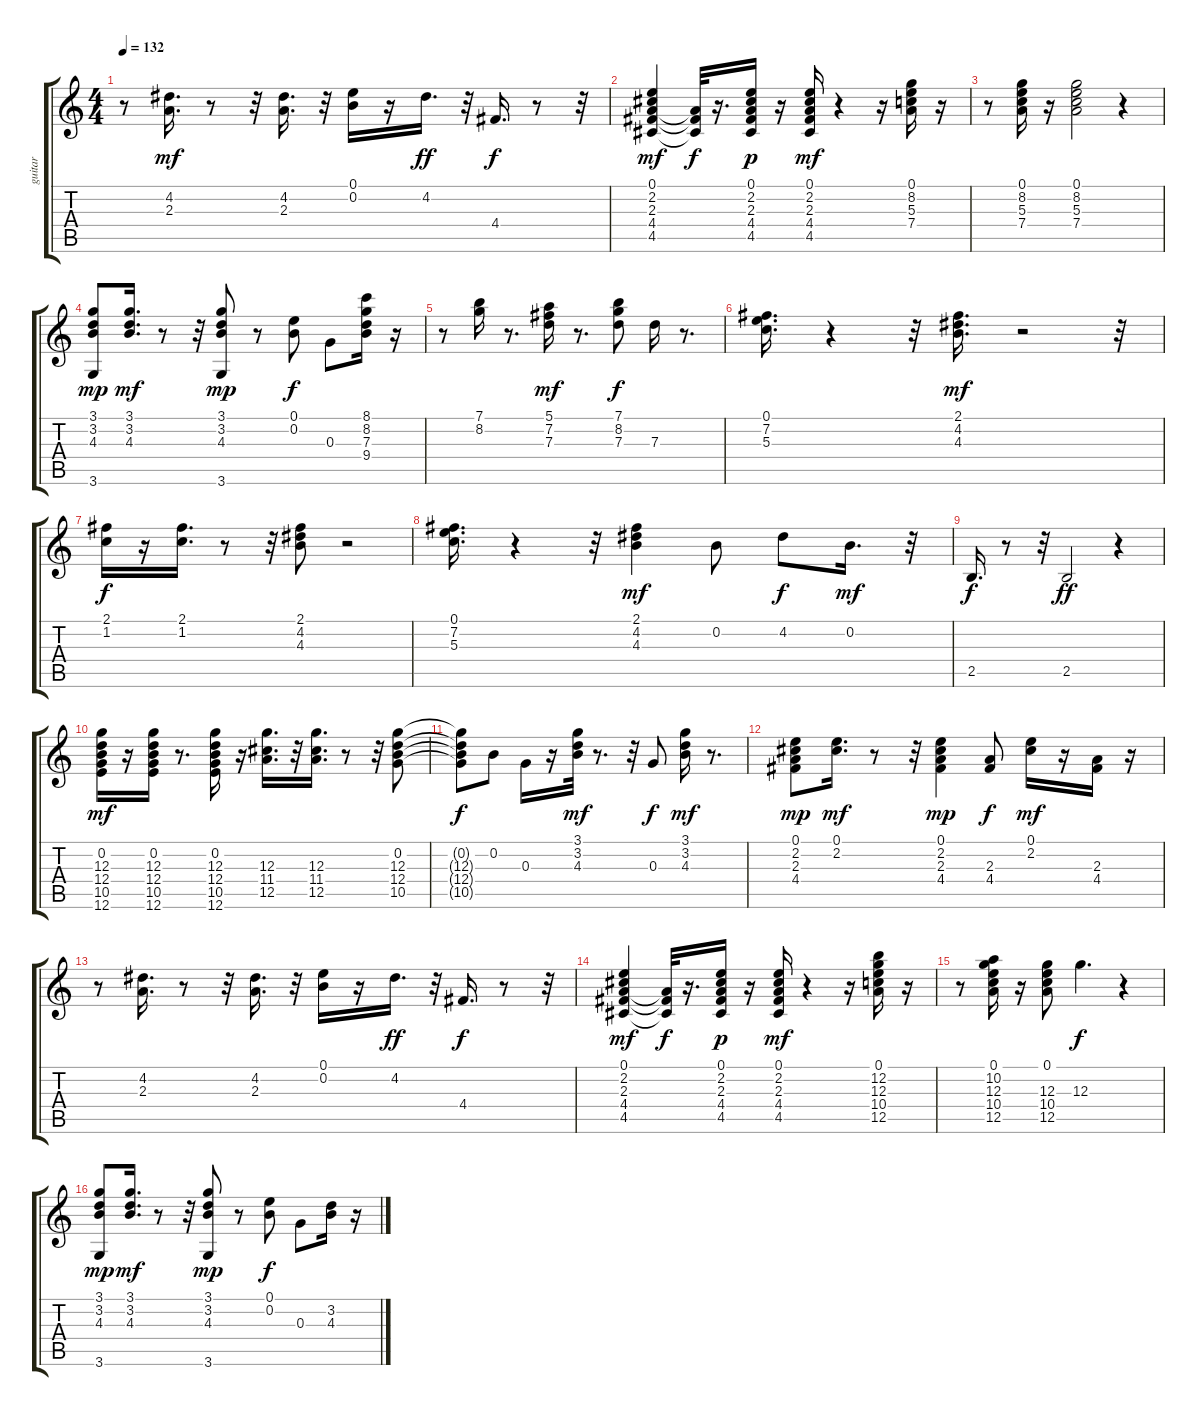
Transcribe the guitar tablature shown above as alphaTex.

\track ("guitar" "guitar") {instrument electricguitarclean}
\staff {score tabs}
\tuning (E4 B3 G3 D3 A2 E2) {hide}
\ts (4 4)
\tempo 132
\clef g2
\ks c
r.8{dy mf} (4.2 2.3).16{d} r.8 r.32 (4.2 2.3).16{d} r.32 (0.1 0.2).16 r.16 4.2.16{d dy ff} r.32 4.4.16{d dy f} r.8 r.32 |
(0.1 2.2 2.3 4.4 4.5).4{dy mf} (2.3{t} 4.4{t} 4.5{t}).32{dy f} r.16{d} (0.1 2.2 2.3 4.4 4.5).16{dy p} r.16 (0.1 2.2 2.3 4.4 4.5).16{dy mf} r.4 r.16 (0.1 8.2 5.3 7.4).16 r.16 |
r.8 (0.1 8.2 5.3 7.4).16 r.16 (0.1 8.2 5.3 7.4).2 r.4 |
(3.1 3.2 4.3 3.6).8{dy mp} (3.1 3.2 4.3).16{d dy mf} r.8 r.32 (3.1 3.2 4.3 3.6).8{dy mp} r.8 (0.1 0.2).8{dy f} 0.3.8 (8.1 8.2 7.3 9.4).16 r.16 |
r.8 (7.1 8.2).16 r.8{d} (5.1 7.2 7.3).16{dy mf} r.8{d} (7.1 8.2 7.3).8{dy f} 7.3.16 r.8{d} |
(0.1 7.2 5.3).16{d} r.4 r.32 (2.1 4.2 4.3).16{d dy mf} r.2 r.32 |
(2.1 1.2).16{dy f} r.16 (2.1 1.2).16{d} r.8 r.32 (2.1 4.2 4.3).8 r.2 |
(0.1 7.2 5.3).16{d} r.4 r.32 (2.1 4.2 4.3).4{dy mf} 0.2.8 4.2.8{dy f} 0.2.16{d dy mf} r.32 |
2.5.16{d dy f} r.8 r.32 2.5.2{dy ff} r.4 |
(0.2 12.3 12.4 10.5 12.6).16{dy mf} r.16 (0.2 12.3 12.4 10.5 12.6).16 r.8{d} (0.2 12.3 12.4 10.5 12.6).16 r.16 (12.3 11.4 12.5).16{d} r.32 (12.3 11.4 12.5).16{d} r.8 r.32 (0.2 12.3 12.4 10.5).8 |
(0.2{t} 12.3{t} 12.4{t} 10.5{t}).8{dy f} 0.2.8 0.3.16 r.16 (3.1 3.2 4.3).32{dy mf} r.8{d} r.32 0.3.8{dy f} (3.1 3.2 4.3).16{dy mf} r.8{d} |
(0.1 2.2 2.3 4.4).8{dy mp} (0.1 2.2).16{d dy mf} r.8 r.32 (0.1 2.2 2.3 4.4).4{dy mp} (2.3 4.4).8{dy f} (0.1 2.2).16{dy mf} r.16 (2.3 4.4).16 r.16 |
r.8 (4.2 2.3).16{d} r.8 r.32 (4.2 2.3).16{d} r.32 (0.1 0.2).16 r.16 4.2.16{d dy ff} r.32 4.4.16{d dy f} r.8 r.32 |
(0.1 2.2 2.3 4.4 4.5).4{dy mf} (2.3{t} 4.4{t} 4.5{t}).32{dy f} r.16{d} (0.1 2.2 2.3 4.4 4.5).16{dy p} r.16 (0.1 2.2 2.3 4.4 4.5).16{dy mf} r.4 r.16 (0.1 12.2 12.3 10.4 12.5).16 r.16 |
r.8 (0.1 10.2 12.3 10.4 12.5).16 r.16 (0.1 12.3 10.4 12.5).8 12.3.4{d dy f} r.4 |
(3.1 3.2 4.3 3.6).8{dy mp} (3.1 3.2 4.3).16{d dy mf} r.8 r.32 (3.1 3.2 4.3 3.6).8{dy mp} r.8 (0.1 0.2).8{dy f} 0.3.8 (3.2 4.3).16 r.16
